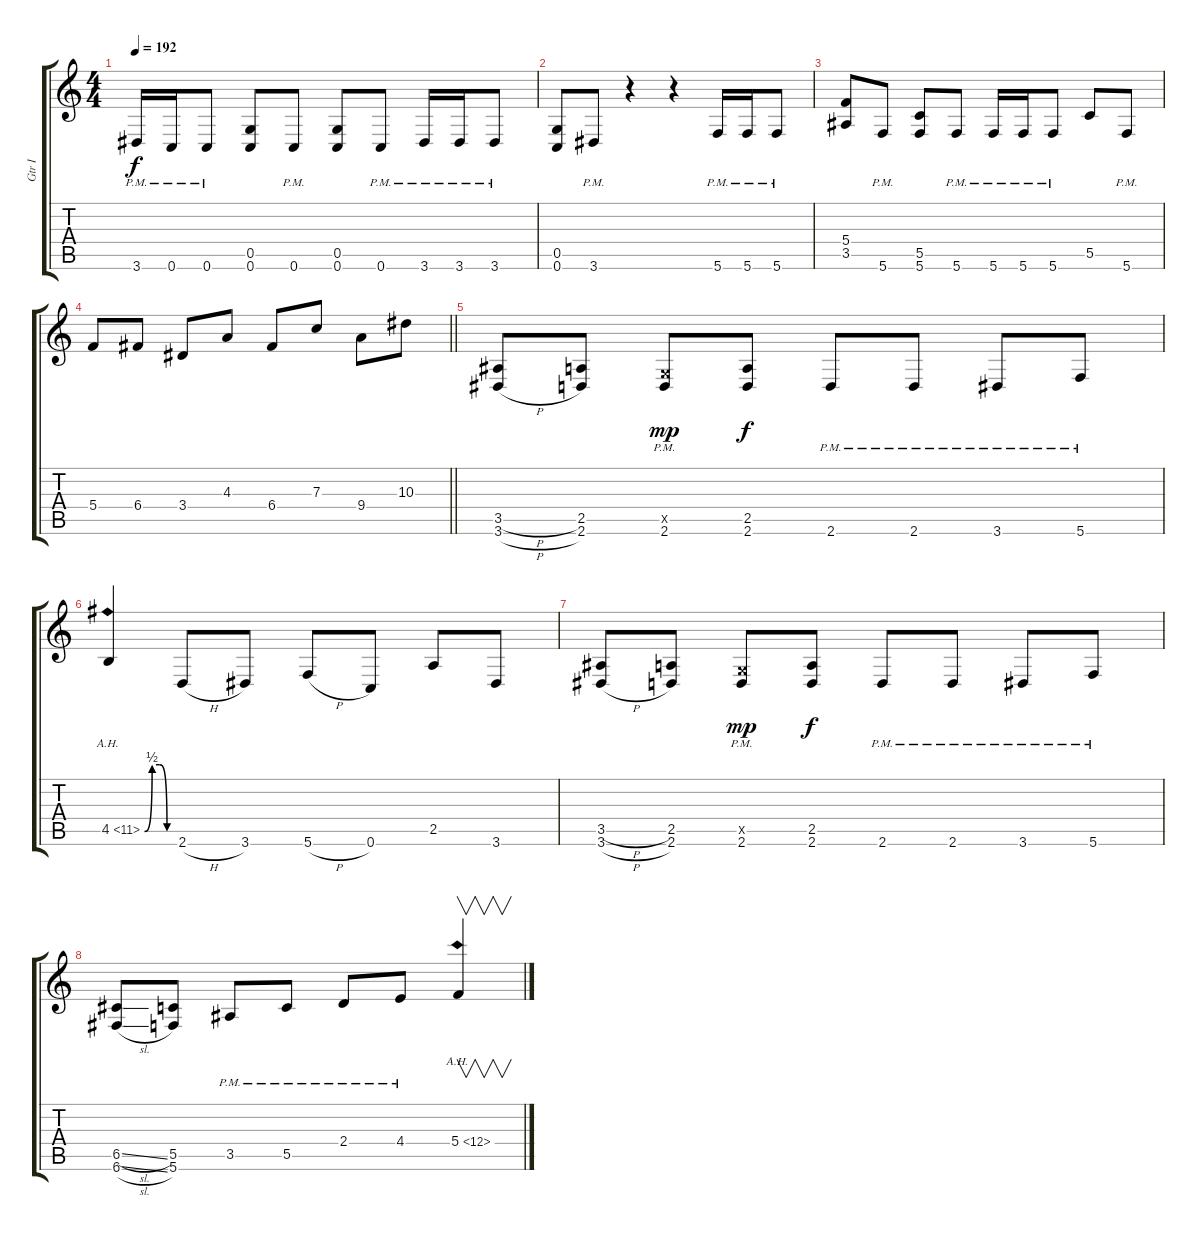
\track ("Gtr I" "Gtr I") {instrument distortionguitar}
\staff {score tabs}
\tuning (D4 A3 F3 C3 G2 C2) {hide}
\ts (4 4)
\tempo 192
\clef g2
\ks c
3.6{pm}.16{dy f} 0.6{pm}.16 0.6{pm}.8 (0.5 0.6).8 0.6{pm}.8 (0.5 0.6).8 0.6{pm}.8 3.6{pm}.16 3.6{pm}.16 3.6{pm}.8 |
(0.5 0.6).8 3.6{pm}.8 r.4 r.4 5.6{pm}.16 5.6{pm}.16 5.6{pm}.8 |
(5.4 3.5).8 5.6{pm}.8 (5.5 5.6).8 5.6{pm}.8 5.6{pm}.16 5.6{pm}.16 5.6{pm}.8 5.5.8 5.6{pm}.8 |
\barLineRight lightlight
5.4.8 6.4.8 3.4.8 4.3.8 6.4.8 7.3.8 9.4.8 10.3.8 |
(3.5{h} 3.6{h}).8 (2.5 2.6).8 (0.5{x} 2.6{pm}).8{dy mp} (2.5 2.6).8{dy f} 2.6{pm}.8 2.6{pm}.8 3.6{pm}.8 5.6{pm}.8 |
4.5{be (custom 0 0 15 2 30 2 45 0 60 0) ah 7}.4 2.6{h}.8 3.6.8 5.6{h}.8 0.6.8 2.5.8 3.6.8 |
(3.5{h} 3.6{h}).8 (2.5 2.6).8 (0.5{x} 2.6{pm}).8{dy mp} (2.5 2.6).8{dy f} 2.6{pm}.8 2.6{pm}.8 3.6{pm}.8 5.6{pm}.8 |
(6.5{sl} 6.6{sl}).8 (5.5 5.6).8 3.5{pm}.8 5.5{pm}.8 2.4{pm}.8 4.4{pm}.8 5.4{ah 7}.4{v}
